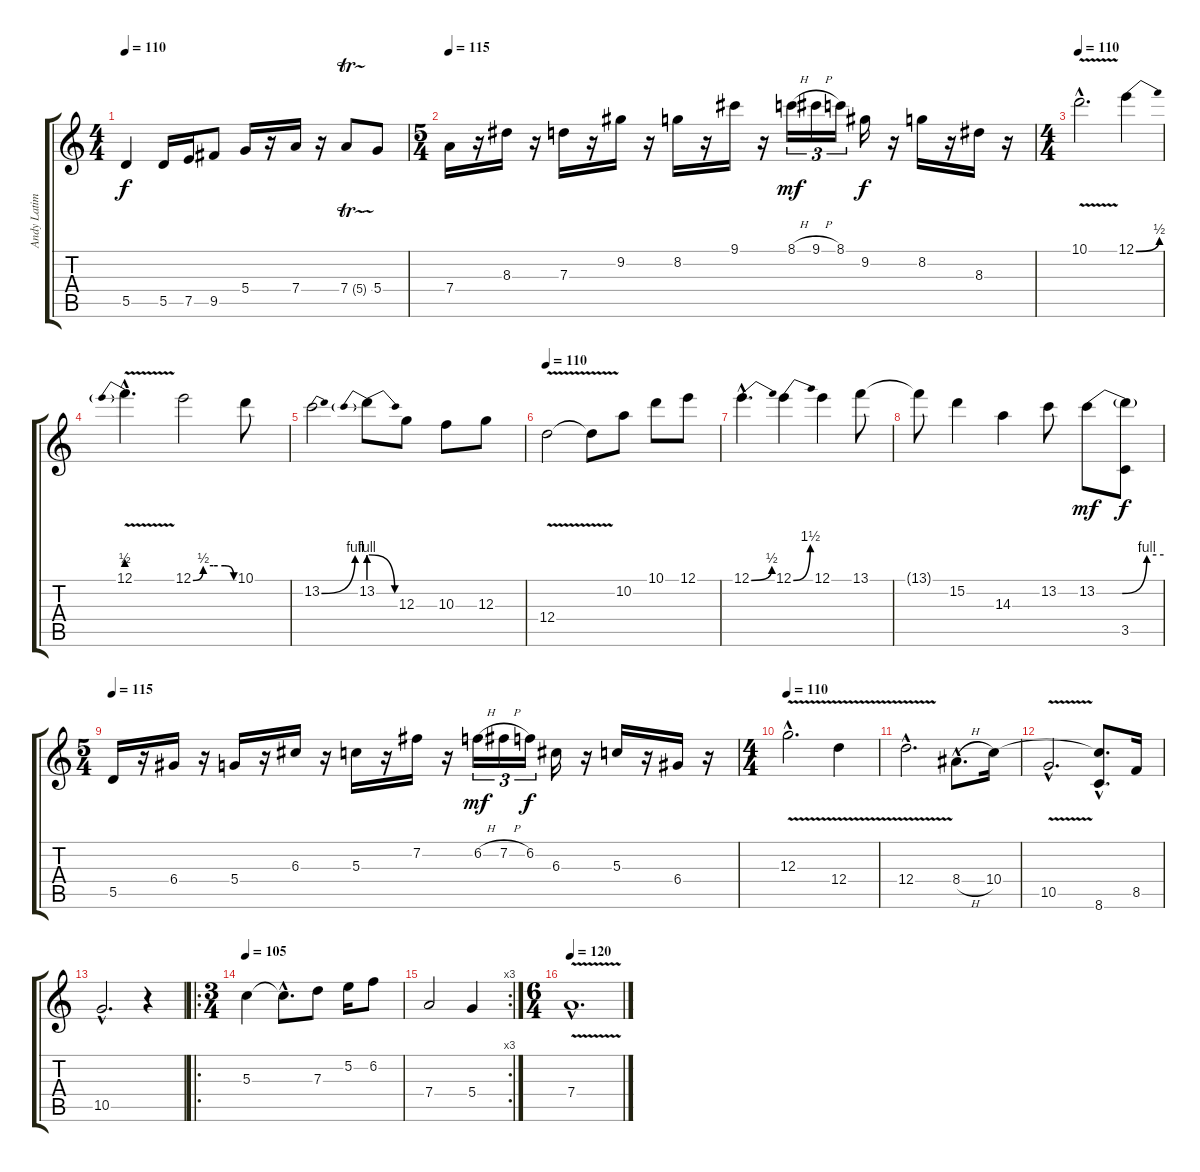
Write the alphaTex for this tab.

\track ("Andy Latimer - Guitar 1" "Andy Latim") {instrument overdrivenguitar}
\staff {score tabs}
\tuning (E4 B3 G3 D3 A2 E2) {hide}
\ts (4 4)
\tempo 110
\clef g2
\ks c
5.5.4{dy f} 5.5.16 7.5.16 9.5.8 5.4.16 r.16 7.4.16 r.16 7.4{tr (5 32)}.8 5.4.8 |
\ts (5 4)
\tempo 115
7.4.16 r.16 8.3.16 r.16 7.3.16 r.16 9.2.16 r.16 8.2.16 r.16 9.1.16 r.16 8.1{h}.16{tu (3 2) dy mf} 9.1{h}.16{tu (3 2)} 8.1.16{tu (3 2)} 9.2.16{dy f} r.16 8.2.16 r.16 8.3.16 r.16 |
\ts (4 4)
\tempo 110
10.1{v hac}.2{d} 12.1{be (bend 0 0 60 2)}.4 |
12.1{be (prebend 0 2 60 2) v hac}.4{d} 12.1{be (custom 0 0 15 2 30 2 47 2 60 0)}.2 10.1.8 |
13.2{be (bend 0 0 60 4)}.2 13.2{be (prebendrelease 0 4 60 0)}.8 12.3.8 10.3.8 12.3.8 |
\tempo 110
12.4{v}.2 12.4{t}.8 10.2.8 10.1.8 12.1.8 |
12.1{be (bend 0 0 60 2) hac}.4{d} 12.1{be (bend 0 0 60 6)}.4 12.1.4 13.1.8 |
13.1{t}.8 15.2.4 14.3.4 13.2.8 13.2{be (custom 0 0 11 0 23 0 45 4 60 4)}.8{dy mf} (13.2{t} 3.5).8{dy f} |
\ts (5 4)
\tempo 115
5.5.16 r.16 6.4.16 r.16 5.4.16 r.16 6.3.16 r.16 5.3.16 r.16 7.2.16 r.16 6.2{h}.16{tu (3 2) dy mf} 7.2{h}.16{tu (3 2)} 6.2.16{tu (3 2) dy f} 6.3.16 r.16 5.3.16 r.16 6.4.16 r.16 |
\ts (4 4)
\tempo 115
\tempo 110
12.3{v hac}.2{d} 12.4{v}.4 |
12.4{v hac}.2{d} 8.4{h hac}.8{d} 10.4.16 |
10.5{v hac}.2{d} (10.4{hac t} 8.6{hac}).8{d} 8.5.16 |
10.5{hac}.2{d} r.4 |
\ro
\ts (3 4)
\tempo 105
5.3.4 5.3{hac t}.8{d} 7.3.8 5.2.16 6.2.8 |
\rc 3
7.4.2 5.4.4 |
\ts (6 4)
\tempo 120
7.4{v hac}.1{d volume 4}
